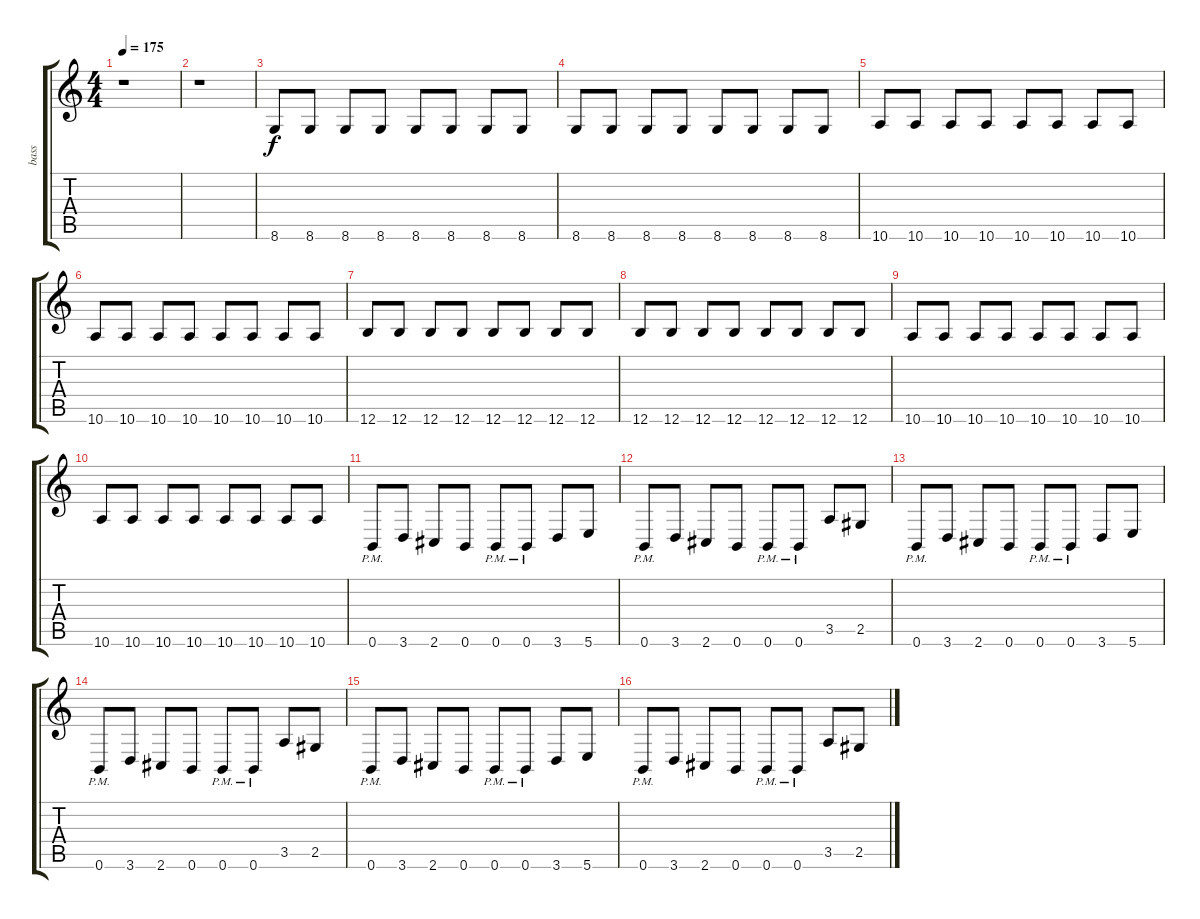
\track ("bass" "bass") {instrument electricbassfinger}
\staff {score tabs}
\tuning (Db4 Ab3 E3 B2 Gb2 B1) {hide}
\ts (4 4)
\tempo 175
\clef g2
\ks c
r.1{txt "" dy f instrument electricbassfinger} |
r.1 |
8.6.8 8.6.8 8.6.8 8.6.8 8.6.8 8.6.8 8.6.8 8.6.8 |
8.6.8 8.6.8 8.6.8 8.6.8 8.6.8 8.6.8 8.6.8 8.6.8 |
10.6.8 10.6.8 10.6.8 10.6.8 10.6.8 10.6.8 10.6.8 10.6.8 |
10.6.8 10.6.8 10.6.8 10.6.8 10.6.8 10.6.8 10.6.8 10.6.8 |
12.6.8 12.6.8 12.6.8 12.6.8 12.6.8 12.6.8 12.6.8 12.6.8 |
12.6.8 12.6.8 12.6.8 12.6.8 12.6.8 12.6.8 12.6.8 12.6.8 |
10.6.8 10.6.8 10.6.8 10.6.8 10.6.8 10.6.8 10.6.8 10.6.8 |
10.6.8 10.6.8 10.6.8 10.6.8 10.6.8 10.6.8 10.6.8 10.6.8 |
0.6{pm}.8 3.6.8 2.6.8 0.6.8 0.6{pm}.8 0.6{pm}.8 3.6.8 5.6.8 |
0.6{pm}.8 3.6.8 2.6.8 0.6.8 0.6{pm}.8 0.6{pm}.8 3.5.8 2.5.8 |
0.6{pm}.8 3.6.8 2.6.8 0.6.8 0.6{pm}.8 0.6{pm}.8 3.6.8 5.6.8 |
0.6{pm}.8 3.6.8 2.6.8 0.6.8 0.6{pm}.8 0.6{pm}.8 3.5.8 2.5.8 |
0.6{pm}.8 3.6.8 2.6.8 0.6.8 0.6{pm}.8 0.6{pm}.8 3.6.8 5.6.8 |
0.6{pm}.8 3.6.8 2.6.8 0.6.8 0.6{pm}.8 0.6{pm}.8 3.5.8 2.5.8
